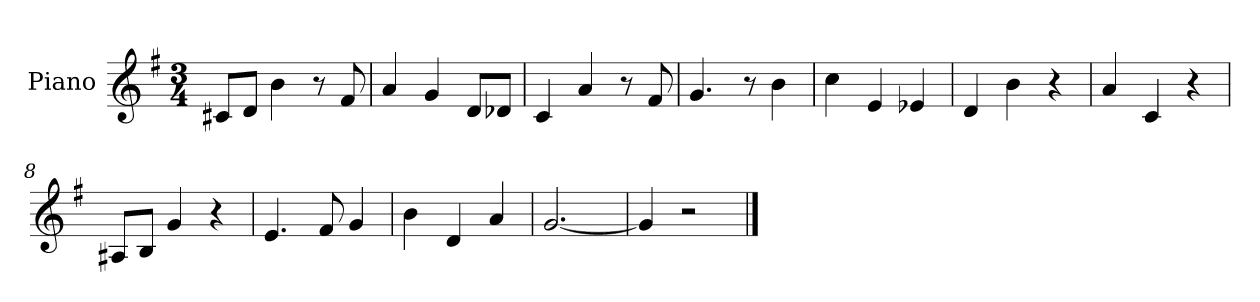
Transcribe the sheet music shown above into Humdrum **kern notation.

**kern
*part1
*staff1
*I"Piano
*I'Pno
*clefG2
*k[f#]
*G:
*M3/4
=1
8c#X/L
8d/J
4b\
8r
8f#/
=2
4a/
4g/
8d/L
8d-X/J
=3
4c/
4a/
8r
8f#/
=4
4.g/
8r
4b\
=5
4cc\
4e/
4e-X/
=6
4d/
4b\
4r
=7
4a/
4c/
4r
=8
8A#X/L
8B/J
4g/
4r
=9
4.e/
8f#/
4g/
=10
4b\
4d/
4a/
=11
[2.g/
=12
4g/]
2r
==
*-
